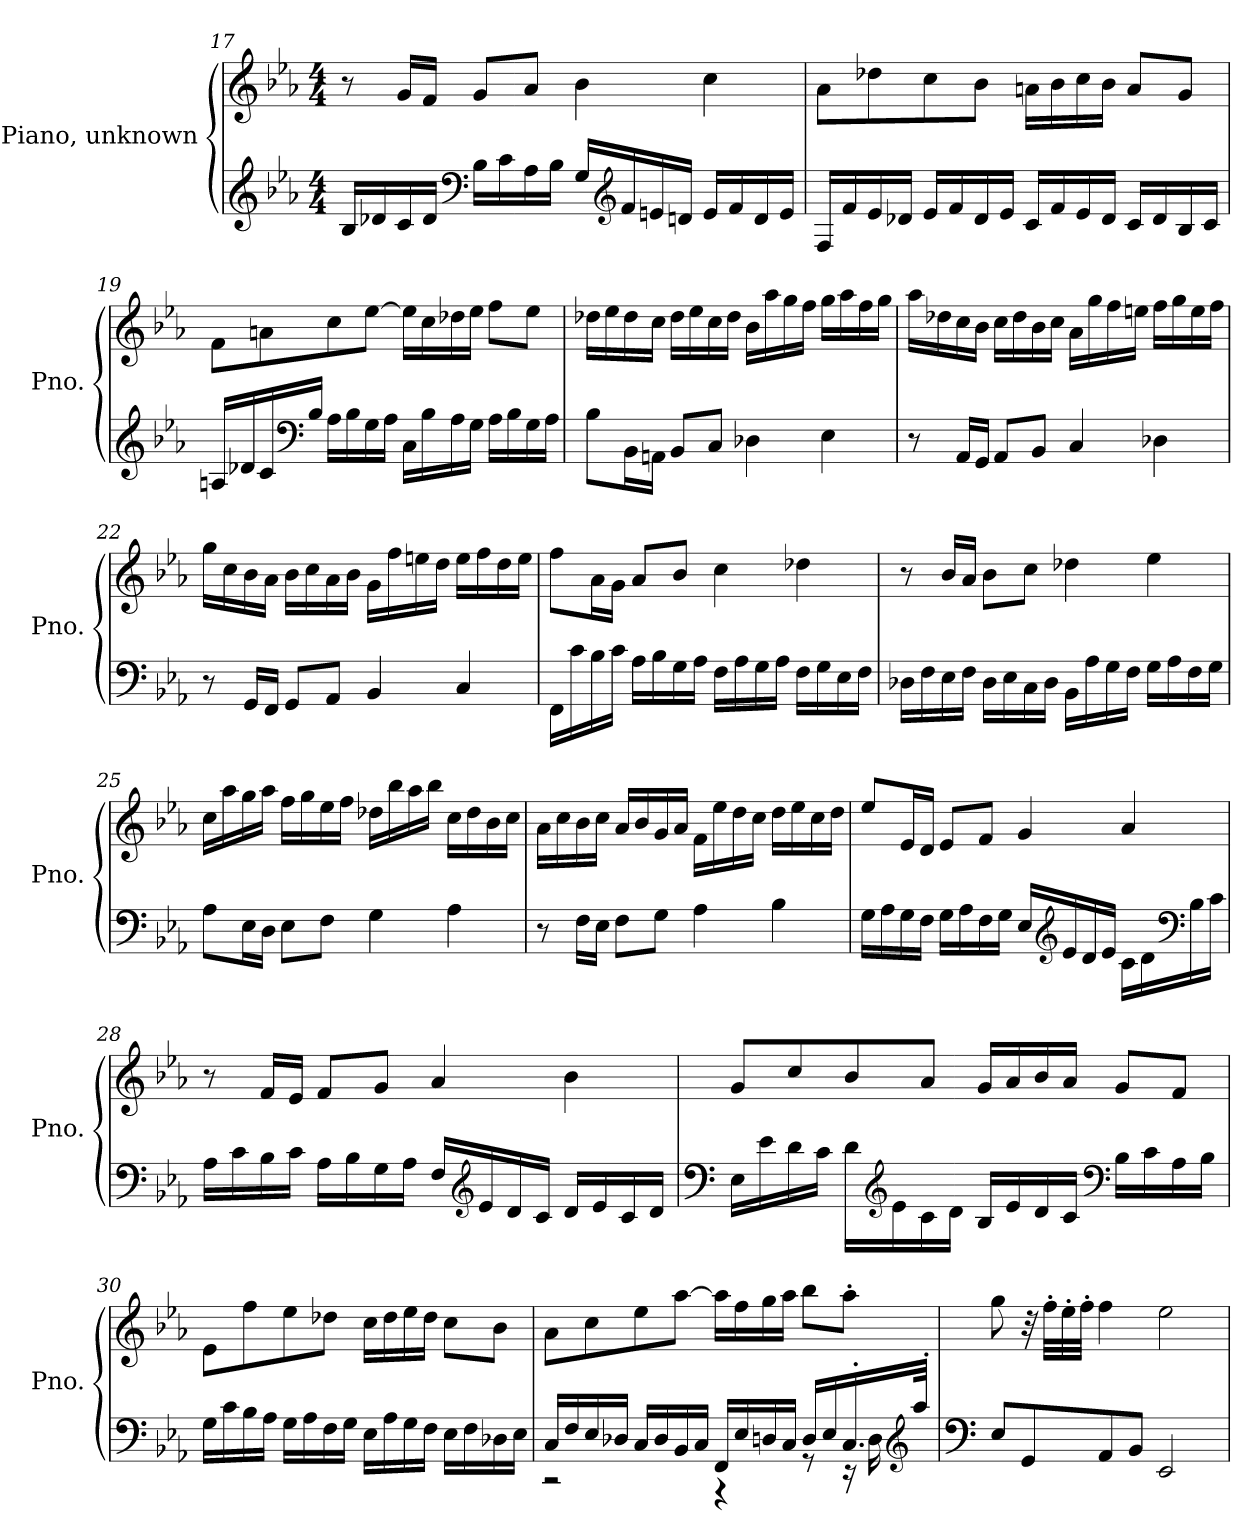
**kern	**kern
*part1	*part1
*staff2	*staff1
*I"Piano, unknown	*
*I'Pno.	*
!!LO:LB:g=z
*clefG2	*clefG2
*k[b-e-a-]	*k[b-e-a-]
*M4/4	*M4/4
=17	=17
16B-/LL	8r
16d-X/	.
16c/	16g/LL
16d-/JJ	16f/JJ
*clefF4	*
16B-\LL	8g/L
16c\	.
16A-\	8a-/J
16B-\JJ	.
16G/LL	4b-\
*clefG2	*
16f/	.
16en/	.
16dn/JJ	.
16e/LL	4cc\
16f/	.
16d/	.
16e/JJ	.
=18	=18
16F/LL	8a-\L
16f/	.
16e-/	8dd-X\
16d-X/JJ	.
16e-/LL	8cc\
16f/	.
16d-/	8b-\J
16e-/JJ	.
16c/LL	16an\LL
16f/	16b-\
16e-/	16cc\
16d-/JJ	16b-\JJ
16c/LL	8a/L
16d-/	.
16B-/	8g/J
16c/JJ	.
!!LO:LB:g=z
=19	=19
16An/LL	8f\L
16d-X/	.
16c/	8an\
*clefF4	*
16B-/JJ	.
16A\LL	8cc\
16B-\	.
16G\	[8ee-\J
16A\JJ	.
16C\LL	16ee-\LL]
16B-\	16cc\
16A\	16dd-X\
16G\JJ	16ee-\JJ
16A\LL	8ff\L
16B-\	.
16G\	8ee-\J
16A\JJ	.
=20	=20
8B-\L	16dd-X\LL
.	16ee-\
16BB-\L	16dd-\
16AAn\JJ	16cc\JJ
8BB-/L	16dd-\LL
.	16ee-\
8C/J	16cc\
.	16dd-\JJ
4D-X\	16b-\LL
.	16aa-\
.	16gg\
.	16ff\JJ
4E-\	16gg\LL
.	16aa-\
.	16ff\
.	16gg\JJ
!!LO:LB:g=z
=21	=21
8r	16aa-\LL
.	16dd-X\
16AA-/LL	16cc\
16GG/JJ	16b-\JJ
8AA-/L	16cc\LL
.	16dd-\
8BB-/J	16b-\
.	16cc\JJ
4C/	16a-\LL
.	16gg\
.	16ff\
.	16een\JJ
4D-X\	16ff\LL
.	16gg\
.	16ee\
.	16ff\JJ
=22	=22
8r	16gg\LL
.	16cc\
16GG/LL	16b-\
16FF/JJ	16a-\JJ
8GG/L	16b-\LL
.	16cc\
8AA-/J	16a-\
.	16b-\JJ
4BB-/	16g\LL
.	16ff\
.	16een\
.	16dd\JJ
4C/	16ee\LL
.	16ff\
.	16dd\
.	16ee\JJ
!!LO:LB:g=z
=23	=23
16FF\LL	8ff\L
16c\	.
16B-\	16a-\L
16c\JJ	16g\JJ
16A-\LL	8a-/L
16B-\	.
16G\	8b-/J
16A-\JJ	.
16F\LL	4cc\
16A-\	.
16G\	.
16A-\JJ	.
16F\LL	4dd-X\
16G\	.
16E-\	.
16F\JJ	.
=24	=24
16D-X\LL	8r
16F\	.
16E-\	16b-/LL
16F\JJ	16a-/JJ
16D-\LL	8b-\L
16E-\	.
16C\	8cc\J
16D-\JJ	.
16BB-\LL	4dd-X\
16A-\	.
16G\	.
16F\JJ	.
16G\LL	4ee-\
16A-\	.
16F\	.
16G\JJ	.
!!LO:PB:g=z
=25	=25
8A-\L	16cc\LL
.	16aa-\
16E-\L	16gg\
16D\JJ	16aa-\JJ
8E-\L	16ff\LL
.	16gg\
8F\J	16ee-\
.	16ff\JJ
4G\	16dd-X\LL
.	16bb-\
.	16aa-\
.	16bb-\JJ
4A-\	16cc\LL
.	16dd-\
.	16b-\
.	16cc\JJ
=26	=26
8r	16a-\LL
.	16cc\
16F\LL	16b-\
16E-\JJ	16cc\JJ
8F\L	16a-/LL
.	16b-/
8G\J	16g/
.	16a-/JJ
4A-\	16f\LL
.	16ee-\
.	16dd\
.	16cc\JJ
4B-\	16dd\LL
.	16ee-\
.	16cc\
.	16dd\JJ
!!LO:LB:g=z
=27	=27
16G\LL	8ee-/L
16A-\	.
16G\	16e-/L
16F\JJ	16d/JJ
16G\LL	8e-/L
16A-\	.
16F\	8f/J
16G\JJ	.
16E-/LL	4g/
*clefG2	*
16e-/	.
16d/	.
16e-/JJ	.
16c\LL	4a-/
16d\	.
*clefF4	*
16B-\	.
16c\JJ	.
=28	=28
16A-\LL	8r
16c\	.
16B-\	16f/LL
16c\JJ	16e-/JJ
16A-\LL	8f/L
16B-\	.
16G\	8g/J
16A-\JJ	.
16F/LL	4a-/
*clefG2	*
16e-/	.
16d/	.
16c/JJ	.
16d/LL	4b-\
16e-/	.
16c/	.
16d/JJ	.
!!LO:LB:g=z
=29	=29
*clefF4	*
16E-\LL	8g/L
16e-\	.
16d\	8cc/
16c\JJ	.
16d\LL	8b-/
*clefG2	*
16e-\	.
16c\	8a-/J
16d\JJ	.
16B-/LL	16g/LL
16e-/	16a-/
16d/	16b-/
16c/JJ	16a-/JJ
*clefF4	*
16B-\LL	8g/L
16c\	.
16A-\	8f/J
16B-\JJ	.
=30	=30
16G\LL	8e-\L
16c\	.
16B-\	8ff\
16A-\JJ	.
16G\LL	8ee-\
16A-\	.
16F\	8dd-X\J
16G\JJ	.
16E-\LL	16cc\LL
16A-\	16dd-\
16G\	16ee-\
16F\JJ	16dd-\JJ
16E-\LL	8cc\L
16F\	.
16D-X\	8b-\J
16E-\JJ	.
!!LO:LB:g=z
=31	=31
*^	*
16C/LL	2r	8a-\L
16F/	.	.
16E-/	.	8cc\
16D-X/JJ	.	.
16C/LL	.	8ee-\
16D-/	.	.
16BB-/	.	[8aa-\J
16C/JJ	.	.
16FF/LL	4r	16aa-\LL]
16E-/	.	16ff\
16Dn/	.	16gg\
16C/JJ	.	16aa-\JJ
16D/LL	8r	8bb-\L
16E-/	.	.
16.C'/	16r	8aa-'\J
.	16D\	.
*clefG2	*	*
32aa-'/JJk	.	.
*v	*v	*
=32	=32
*clefF4	*
8E-/L	8gg\
8GG/	32r
.	32ff'\LLL
.	32ee-'\
.	32ff'\JJJ
8AA-/	4ff\
8BB-/J	.
2EE-/	2ee-\
=	=
*-	*-
